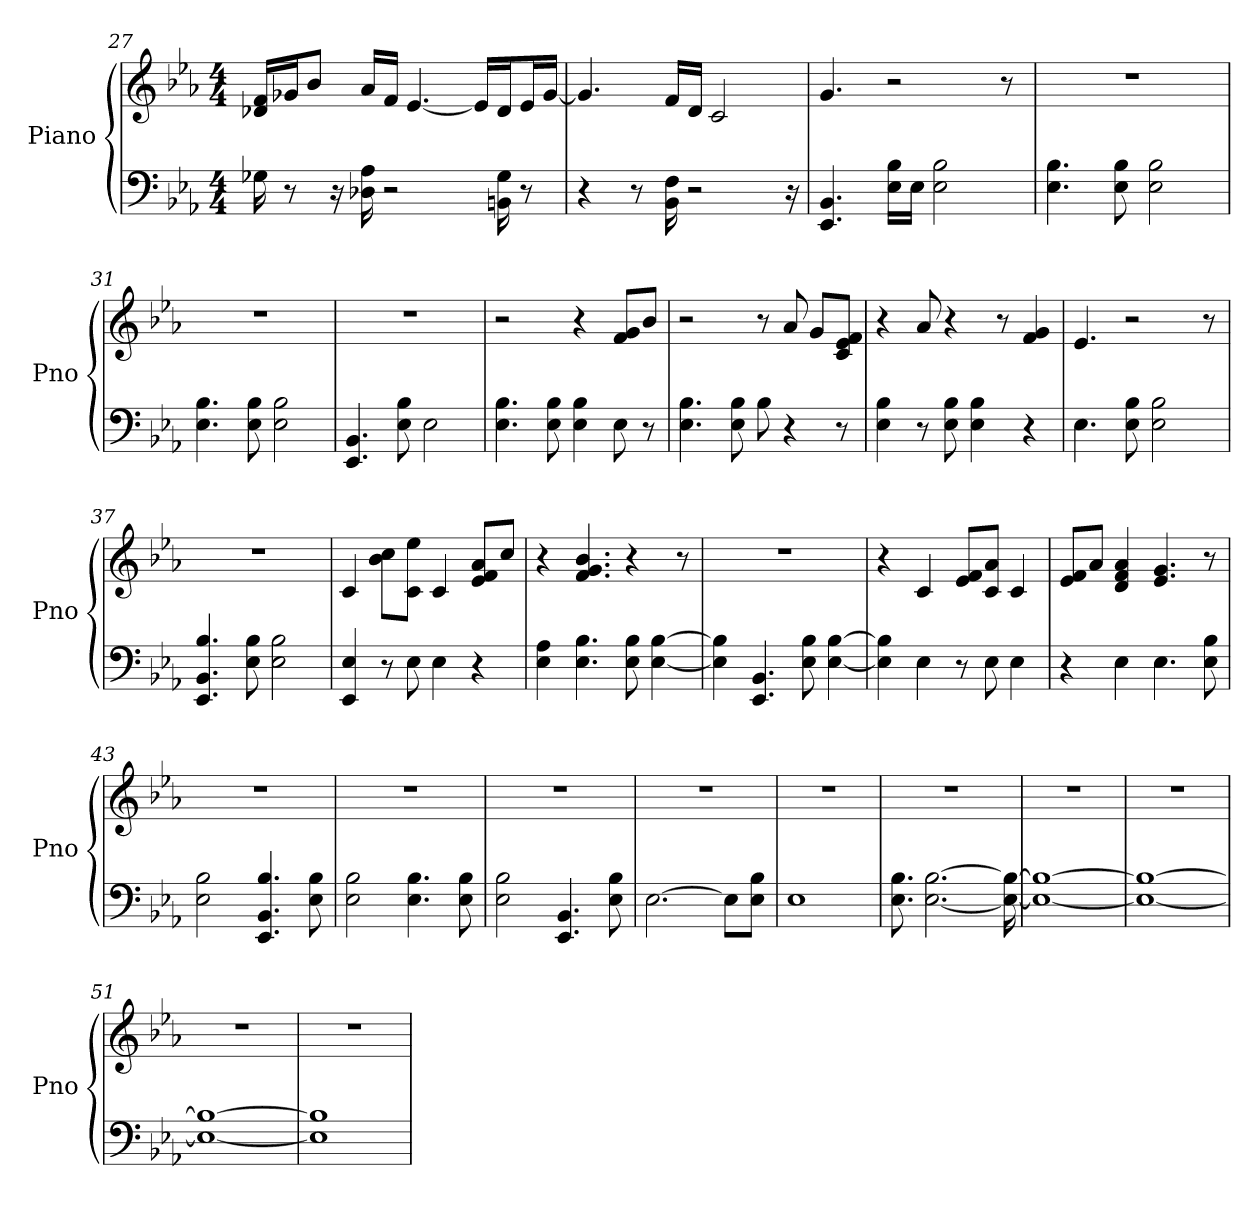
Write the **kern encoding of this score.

**kern	**kern
*part1	*part1
*staff2	*staff1
*I"Piano	*
*I'Pno	*
*clefF4	*clefG2
*k[b-e-a-]	*k[b-e-a-]
*E-:	*E-:
*M4/4	*M4/4
=27	=27
16G-	16f/ 16d-/LL
8r	16g-/J
.	8b-/J
16r	.
16A- 16D-	16a-/LL
2r	16f/JJ
.	[4.e-
.	16e-/LL]
16G- 16BB	16d-/J
8r	16e-/L
.	[16g-/JJ
=28	=28
4r	4.g-]
8r	.
16F 16BB-	16f/LL
2r	16d/JJ
.	2c
16r	.
=29	=29
4.EE- 4.BB-	4.g
16B-\ 16E-\LL	2r
16E-\JJ	.
2E- 2B-	.
.	8r
=30	=30
4.B- 4.E-	1r
8B- 8E-	.
2B- 2E-	.
=31	=31
4.B- 4.E-	1r
8B- 8E-	.
2E- 2B-	.
=32	=32
4.EE- 4.BB-	1r
8B- 8E-	.
2E-	.
=33	=33
4.B- 4.E-	2r
8E- 8B-	.
4B- 4E-	4r
8E-	8f/ 8g/L
8r	8b-/J
=34	=34
4.E- 4.B-	2r
8E- 8B-	.
8B-	8r
4r	8a-
.	8g/L
8r	8f/ 8c/ 8e-/J
=35	=35
4E- 4B-	4r
8r	8a-
8E- 8B-	4r
4E- 4B-	.
.	8r
4r	4f 4g
=36	=36
4.E-	4.e-
8B- 8E-	2r
2E- 2B-	.
.	8r
=37	=37
4.B- 4.BB- 4.EE-	1r
8E- 8B-	.
2E- 2B-	.
=38	=38
4EE- 4E-	4c
8r	8cc\ 8b-\L
8E-	8c\ 8ee-\J
4E-	4c
4r	8e-/ 8a-/ 8f/L
.	8cc/J
=39	=39
4A- 4E-	4r
4.E- 4.B-	4.b- 4.g 4.f
8B- 8E-	4r
[4E- [4B-	.
.	8r
=40	=40
4E-] 4B-]	1r
4.EE- 4.BB-	.
8E- 8B-	.
[4E- [4B-	.
=41	=41
4E-] 4B-]	4r
4E-	4c
8r	8e-/ 8f/L
8E-	8c/ 8a-/J
4E-	4c
=42	=42
4r	8e-/ 8f/L
.	8a-/J
4E-	4f 4a- 4d
4.E-	4.e- 4.g
8E- 8B-	8r
=43	=43
2E- 2B-	1r
4.EE- 4.BB- 4.B-	.
8B- 8E-	.
=44	=44
2B- 2E-	1r
4.B- 4.E-	.
8B- 8E-	.
=45	=45
2B- 2E-	1r
4.EE- 4.BB-	.
8B- 8E-	.
=46	=46
[2.E-	1r
8E-\L]	.
8B-\ 8E-\J	.
=47	=47
1E-	1r
=48	=48
8.B- 8.E-	1r
[2.B- [2.E-	.
16B-_ 16E-_	.
=49	=49
1B-_ 1E-_	1r
=50	=50
1B-_ 1E-_	1r
=51	=51
1B-_ 1E-_	1r
=52	=52
1B-] 1E-]	1r
=	=
*-	*-
